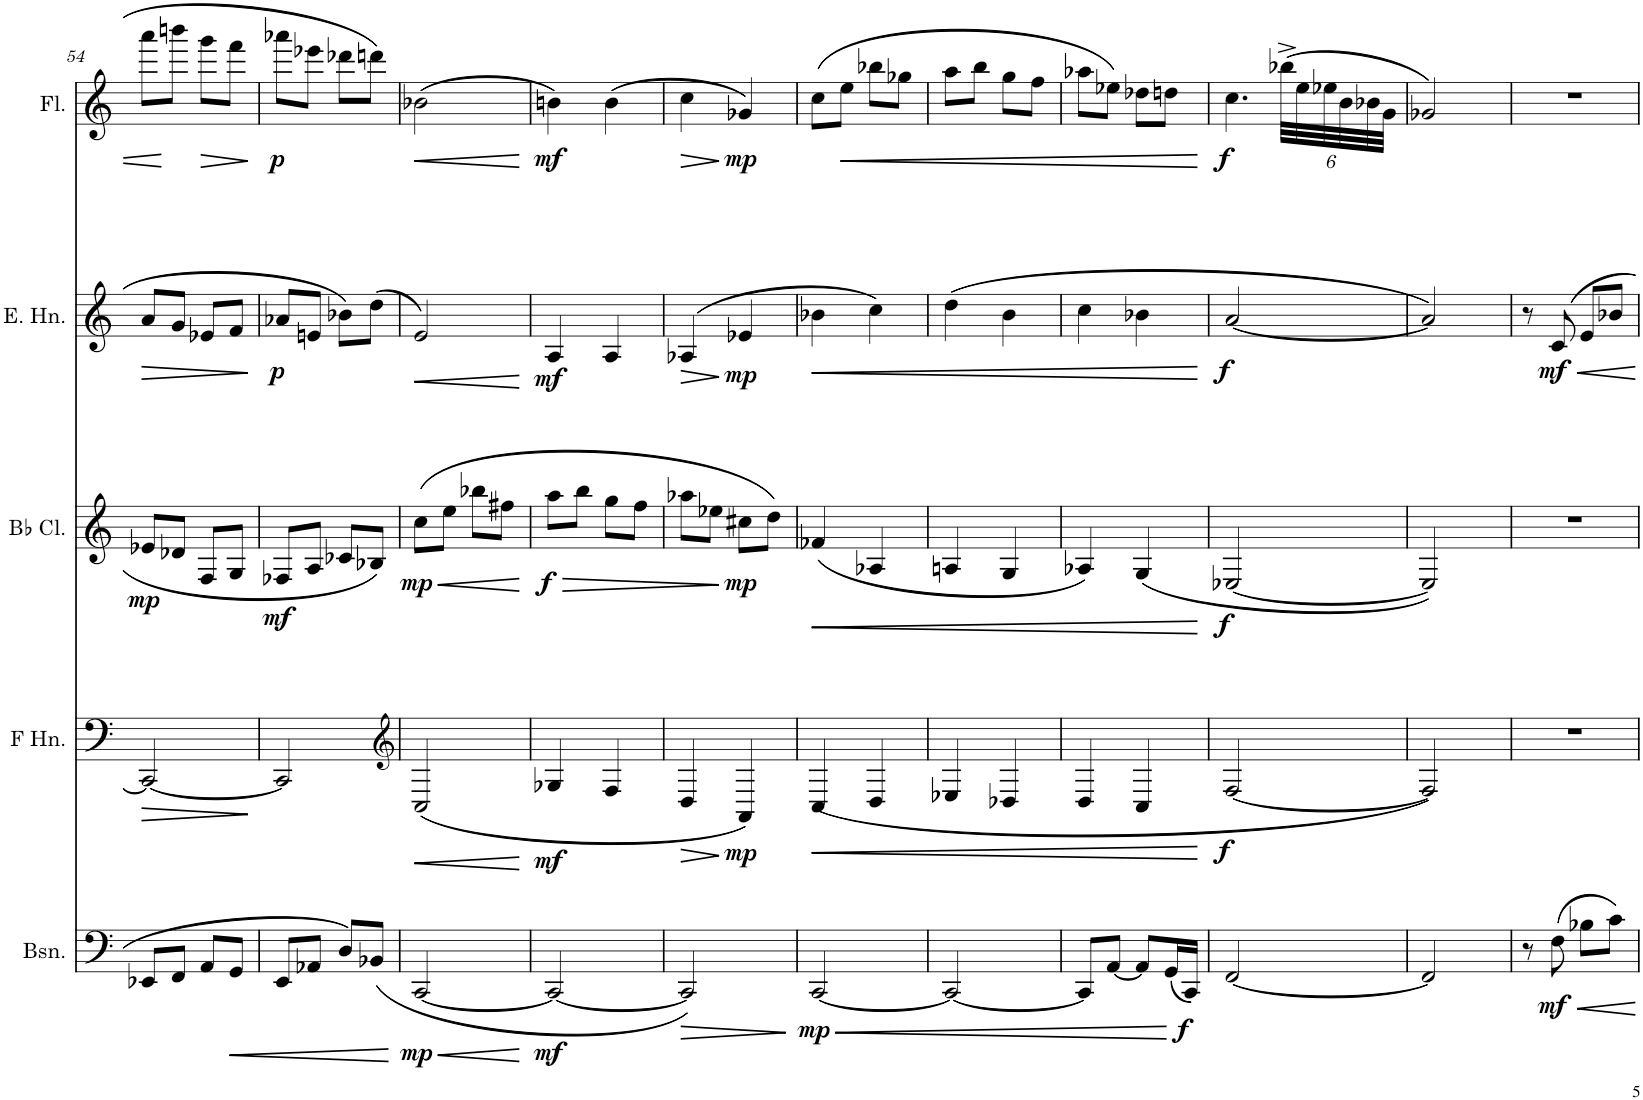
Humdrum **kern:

**kern	**dynam	**kern	**dynam	**kern	**dynam	**kern	**dynam	**kern	**dynam
*part5	*part5	*part4	*part4	*part3	*part3	*part2	*part2	*part1	*part1
*staff5	*staff5	*staff4	*staff4	*staff3	*staff3	*staff2	*staff2	*staff1	*staff1
*I"Bassoon	*	*I"Horn in F	*	*I"Bb Clarinet	*	*I"English Horn	*	*I"Flute	*
*I'Bsn.	*	*	*	*I'Bb Cl.	*	*I'E. Hn.	*	*I'Fl.	*
!!LO:PB:g=z
*clefF4	*	*clefF4	*	*clefG2	*	*clefG2	*	*clefG2	*
*	*	*ITrd4c7	*	*ITrd1c2	*	*ITrd4c7	*	*	*
*k[]	*	*k[]	*	*k[]	*	*k[]	*	*k[]	*
*M2/4	*	*M2/4	*	*M2/4	*	*M2/4	*	*M2/4	*
=54	=54	=54	=54	=54	=54	=54	=54	=54	=54
!	!	!	!LO:HP:b	!	!LO:DY:b	!	!LO:HP:b	!	!
8EE-X/L	.	2CC/_	>	8e-X/L	mp	8a/L	>	8aaa\L	.
8FF/J	.	.	.	8d-X/J	.	8g/J	.	8bbbn\J	.
!	!	!	!	!	!	!	!	!	!LO:HP:b
8AA/L	.	.	.	8F/L	.	8e-X/L	.	8ggg\L	>
!	!LO:HP:b	!	!	!	!	!	!	!	!
8GG/J	<	.	.	8G/J	.	8f/J	.	8fff\J	.
.	.	.	.	.	.	.	.	.	]
=55	=55	=55	=55	=55	=55	=55	=55	=55	=55
!	!	!	!	!	!LO:DY:b	!	!LO:DY:b	!	!LO:DY:b
8EE/L	.	2CC/]	.	8F-X/L	mf	8a-X/L	p	8aaa-X\L	p
8AA-X/J	.	.	.	8A/J	.	8en/J	.	8eee-X\J	.
8D/L	.	.	.	8c-X/L	.	8b-X\L	.	8ddd-X\L	.
(8BB-X/J	.	.	.	8B-X/J	.	(8dd\J	.	8dddn\J	.
=56	=56	=56	=56	=56	=56	=56	=56	=56	=56
*	*	*clefG2	*	*	*	*	*	*	*
!	!LO:HP:b	!	!LO:HP:b	!	!LO:HP:b	!	!LO:HP:b	!	!LO:HP:b
!	!LO:DY:n=1:b	!	!	!	!LO:DY:n=1:b	!	!	!	!
[2CC/	< mp	(2C/	<	(8cc\L	< mp	2e/)	<	(2b-X\	<
.	.	.	.	8ee\J	.	.	.	.	.
.	.	.	.	8bb-X\L	.	.	.	.	.
.	.	.	.	8ff#X\J	.	.	.	.	.
.	[	.	]	.	.	.	]	.	[
=57	=57	=57	=57	=57	=57	=57	=57	=57	=57
!	!LO:DY:b	!	!LO:DY:b	!	!LO:HP:b	!	!	!	!
!	!	!	!	!	!LO:DY:n=1:b	!	!LO:DY:b	!	!LO:DY:b
2CC/_	mf	4G-X/	mf	8aa\L	> f	4A/	mf	4bn\)	mf
.	.	.	.	8bb\J	.	.	.	.	.
.	.	4F/	.	8gg\L	.	4A/	.	(4b\	.
.	.	.	.	8ff\J	.	.	.	.	.
=58	=58	=58	=58	=58	=58	=58	=58	=58	=58
!	!LO:HP:b	!	!LO:HP:b	!	!	!	!LO:HP:b	!	!LO:HP:b
2CC/])	>	4D/	>	8aa-X\L	.	(4A-X/	>	4cc\	>
.	.	.	.	8ee-X\J	.	.	.	.	.
!	!	!	!LO:DY:n=1:b	!	!LO:DY:n=1:b	!	!LO:DY:n=1:b	!	!LO:DY:n=1:b
.	.	4AA/)	[ mp	8cc#X\L	[ mp	4e-X/	[ mp	4g-X/)	] mp
.	.	.	.	8dd\J)	.	.	.	.	.
.	[	.	.	.	.	.	.	.	.
=59	=59	=59	=59	=59	=59	=59	=59	=59	=59
!	!LO:DY:b	!	!	!	!	!	!	!	!
[2CC/	mp	(4C/	.	(4f-X/	.	4b-X\	.	(8cc\L	.
!	!	!	!	!	!	!	!	!	!LO:HP:b
.	.	.	.	.	.	.	.	8ee\J	<
.	.	4D/	.	4A-X/	.	4cc\)	.	8bb-X\L	.
.	.	.	.	.	.	.	.	8gg-X\J	.
=60	=60	=60	=60	=60	=60	=60	=60	=60	=60
2CC/_	.	4E-X/	.	4An/	.	(4dd\	.	8aa\L	.
.	.	.	.	.	.	.	.	8bb\J	.
.	.	4D-X/	.	4G/	.	4b\	.	8gg\L	.
.	.	.	.	.	.	.	.	8ff\J	.
=61	=61	=61	=61	=61	=61	=61	=61	=61	=61
8CC/L]	.	4D/	.	4A-X/)	.	4cc\	.	8aa-X\L	.
[8AA/J	.	.	.	.	.	.	.	8ee-X\J)	.
8AA/L]	.	4C/	.	(4G/	.	4b-X\	.	8dd-X\L	.
(16GG/L	.	.	.	.	.	.	.	8ddn\J	.
!	!LO:DY:n=1:b	!	!	!	!	!	!	!	!
16CC/JJ)	] f	.	.	.	.	.	.	.	.
.	.	.	]	.	]	.	]	.	[
=62	=62	=62	=62	=62	=62	=62	=62	=62	=62
!	!	!	!LO:DY:b	!	!LO:DY:b	!	!LO:DY:b	!	!LO:DY:b
[2FF/	.	[2F/	f	[2E-X/	f	[2a/	f	4.cc\	f
*	*	*	*	*	*	*	*	*Xbrackettup	*
.	.	.	.	.	.	.	.	(48bb-X^\LLL	.
.	.	.	.	.	.	.	.	48ee\	.
.	.	.	.	.	.	.	.	48ee-X\	.
.	.	.	.	.	.	.	.	48b\	.
.	.	.	.	.	.	.	.	48b-X\	.
.	.	.	.	.	.	.	.	48g\JJJ	.
=63	=63	=63	=63	=63	=63	=63	=63	=63	=63
2FF/]	.	2F/])	.	2E-/])	.	2a/])	.	2g-X/)	.
=64	=64	=64	=64	=64	=64	=64	=64	=64	=64
8r	.	2r	.	2r	.	8r	.	2r	.
!	!LO:DY:b	!	!	!	!	!	!LO:DY:b	!	!
(8F\	mf	.	.	.	.	8c/	mf	.	.
8B-X\L	.	.	.	.	.	8e/L	.	.	.
8c\J)	.	.	.	.	.	8b-X/J	.	.	.
=	=	=	=	=	=	=	=	=	=
*-	*-	*-	*-	*-	*-	*-	*-	*-	*-
